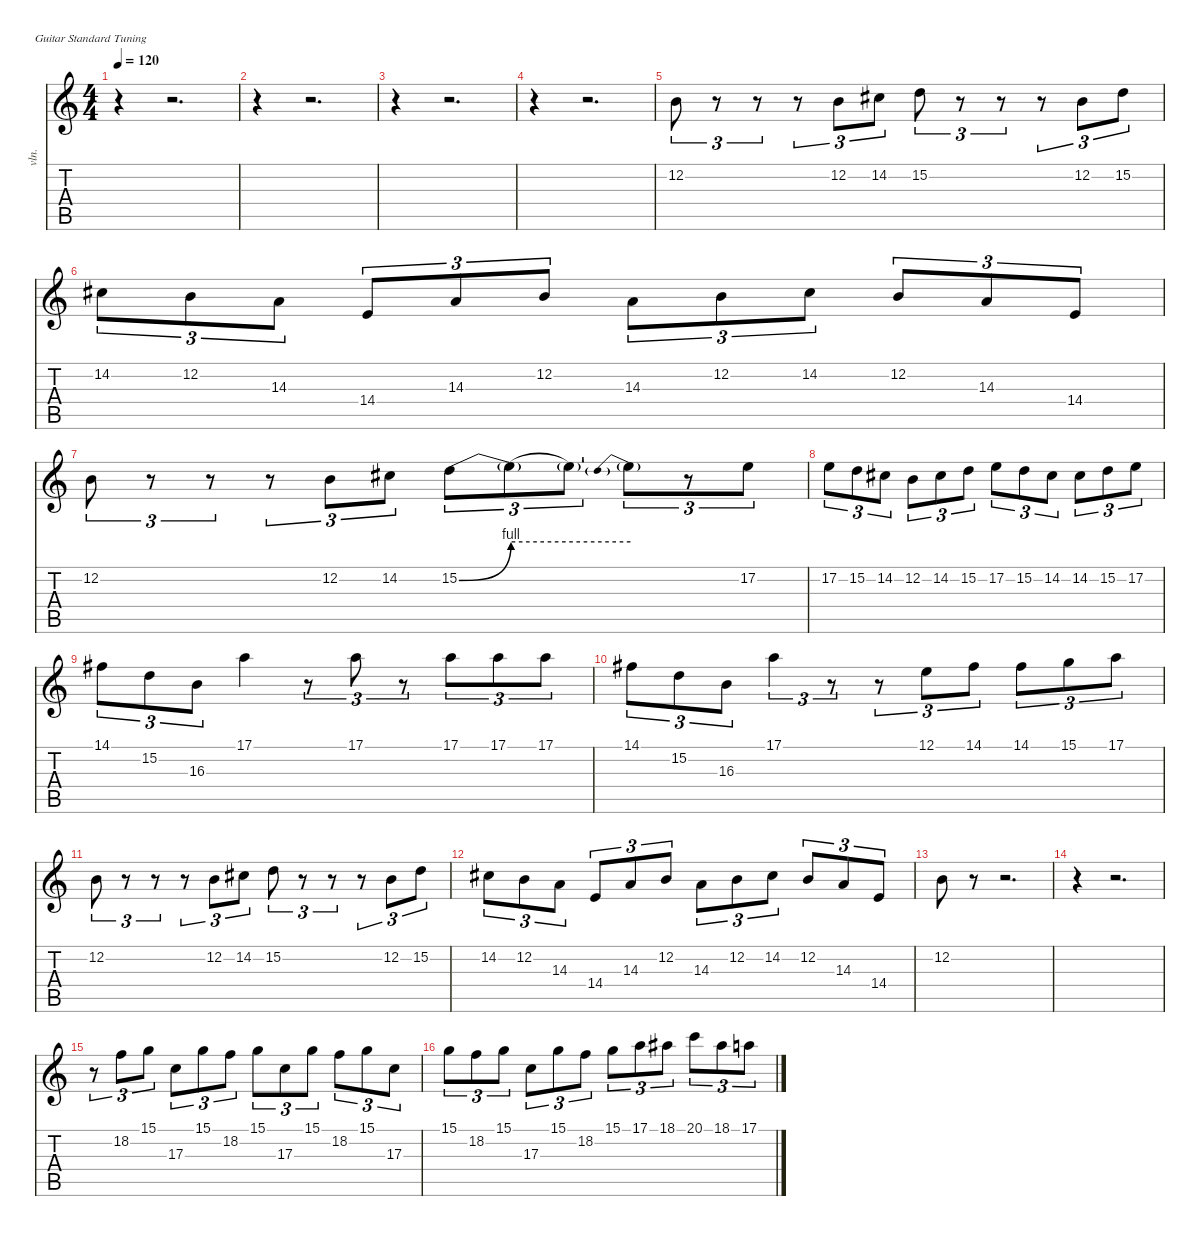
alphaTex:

\defaultSystemsLayout 4
\hideDynamics
\bracketExtendMode nobrackets
\otherSystemsTrackNameOrientation horizontal
\track ("Violin" "vln.") {instrument violin}
\staff {score tabs}
\tuning (E4 B3 G3 D3 A2 E2)
\ts (4 4)
\tempo 120
\clef g2
\ks c
r.4{dy f beam Down} r.2{d beam Down} |
r.4{beam Down} r.2{d beam Down} |
r.4{beam Down} r.2{d beam Down} |
r.4{beam Down} r.2{d beam Down} |
12.2.8{tu (3 2) beam Down} r.8{tu (3 2) beam Down} r.8{tu (3 2) beam Down} r.8{tu (3 2) beam Down} 12.2.8{tu (3 2) beam Down} 14.2{acc #}.8{tu (3 2) beam Down} 15.2.8{tu (3 2) beam Down} r.8{tu (3 2) beam Down} r.8{tu (3 2) beam Down} r.8{tu (3 2) beam Down} 12.2.8{tu (3 2) beam Down} 15.2.8{tu (3 2) beam Down} |
14.2{acc #}.8{tu (3 2) beam Down} 12.2.8{tu (3 2) beam Down} 14.3.8{tu (3 2) beam Down} 14.4.8{tu (3 2) beam Up} 14.3.8{tu (3 2) beam Up} 12.2.8{tu (3 2) beam Up} 14.3.8{tu (3 2) beam Down} 12.2.8{tu (3 2) beam Down} 14.2{acc #}.8{tu (3 2) beam Down} 12.2.8{tu (3 2) beam Up} 14.3.8{tu (3 2) beam Up} 14.4.8{tu (3 2) beam Up} |
12.2.8{tu (3 2) beam Down} r.8{tu (3 2) beam Down} r.8{tu (3 2) beam Down} r.8{tu (3 2) beam Down} 12.2.8{tu (3 2) beam Down} 14.2{acc #}.8{tu (3 2) beam Down} 15.2{be (bend 0 0 60 4)}.8{tu (3 2) beam Down} 15.2{be (hold 0 4 60 4) t}.8{tu (3 2) beam Down} 15.2{t}.8{tu (3 2) beam Down} 15.2{be (prebend 0 4 60 4) t}.8{tu (3 2) beam Down} r.8{tu (3 2) beam Down} 17.2.8{tu (3 2) beam Down} |
17.2.8{tu (3 2) beam Down} 15.2.8{tu (3 2) beam Down} 14.2{acc #}.8{tu (3 2) beam Down} 12.2.8{tu (3 2) beam Down} 14.2{acc #}.8{tu (3 2) beam Down} 15.2.8{tu (3 2) beam Down} 17.2.8{tu (3 2) beam Down} 15.2.8{tu (3 2) beam Down} 14.2{acc #}.8{tu (3 2) beam Down} 14.2{acc #}.8{tu (3 2) beam Down} 15.2.8{tu (3 2) beam Down} 17.2.8{tu (3 2) beam Down} |
14.1{acc #}.8{tu (3 2) beam Down} 15.2.8{tu (3 2) beam Down} 16.3.8{tu (3 2) beam Down} 17.1.4{beam Down} r.8{tu (3 2) beam Down} 17.1.8{tu (3 2) beam Down} r.8{tu (3 2) beam Down} 17.1.8{tu (3 2) beam Down} 17.1.8{tu (3 2) beam Down} 17.1.8{tu (3 2) beam Down} |
14.1{acc #}.8{tu (3 2) beam Down} 15.2.8{tu (3 2) beam Down} 16.3.8{tu (3 2) beam Down} 17.1.4{tu (3 2) beam Down} r.8{tu (3 2) beam Down} r.8{tu (3 2) beam Down} 12.1.8{tu (3 2) beam Down} 14.1{acc #}.8{tu (3 2) beam Down} 14.1{acc #}.8{tu (3 2) beam Down} 15.1.8{tu (3 2) beam Down} 17.1.8{tu (3 2) beam Down} |
12.2.8{tu (3 2) beam Down} r.8{tu (3 2) beam Down} r.8{tu (3 2) beam Down} r.8{tu (3 2) beam Down} 12.2.8{tu (3 2) beam Down} 14.2{acc #}.8{tu (3 2) beam Down} 15.2.8{tu (3 2) beam Down} r.8{tu (3 2) beam Down} r.8{tu (3 2) beam Down} r.8{tu (3 2) beam Down} 12.2.8{tu (3 2) beam Down} 15.2.8{tu (3 2) beam Down} |
14.2{acc #}.8{tu (3 2) beam Down} 12.2.8{tu (3 2) beam Down} 14.3.8{tu (3 2) beam Down} 14.4.8{tu (3 2) beam Up} 14.3.8{tu (3 2) beam Up} 12.2.8{tu (3 2) beam Up} 14.3.8{tu (3 2) beam Down} 12.2.8{tu (3 2) beam Down} 14.2{acc #}.8{tu (3 2) beam Down} 12.2.8{tu (3 2) beam Up} 14.3.8{tu (3 2) beam Up} 14.4.8{tu (3 2) beam Up} |
12.2.8{beam Down} r.8{beam Down} r.2{d beam Down} |
r.4{beam Down} r.2{d beam Down} |
r.8{tu (3 2) beam Down} 18.2.8{tu (3 2) beam Down} 15.1.8{tu (3 2) beam Down} 17.3.8{tu (3 2) beam Down} 15.1.8{tu (3 2) beam Down} 18.2.8{tu (3 2) beam Down} 15.1.8{tu (3 2) beam Down} 17.3.8{tu (3 2) beam Down} 15.1.8{tu (3 2) beam Down} 18.2.8{tu (3 2) beam Down} 15.1.8{tu (3 2) beam Down} 17.3.8{tu (3 2) beam Down} |
15.1.8{tu (3 2) beam Down} 18.2.8{tu (3 2) beam Down} 15.1.8{tu (3 2) beam Down} 17.3.8{tu (3 2) beam Down} 15.1.8{tu (3 2) beam Down} 18.2.8{tu (3 2) beam Down} 15.1.8{tu (3 2) beam Down} 17.1.8{tu (3 2) beam Down} 18.1{acc #}.8{tu (3 2) beam Down} 20.1.8{tu (3 2) beam Down} 18.1{acc #}.8{tu (3 2) beam Down} 17.1.8{tu (3 2) beam Down}
